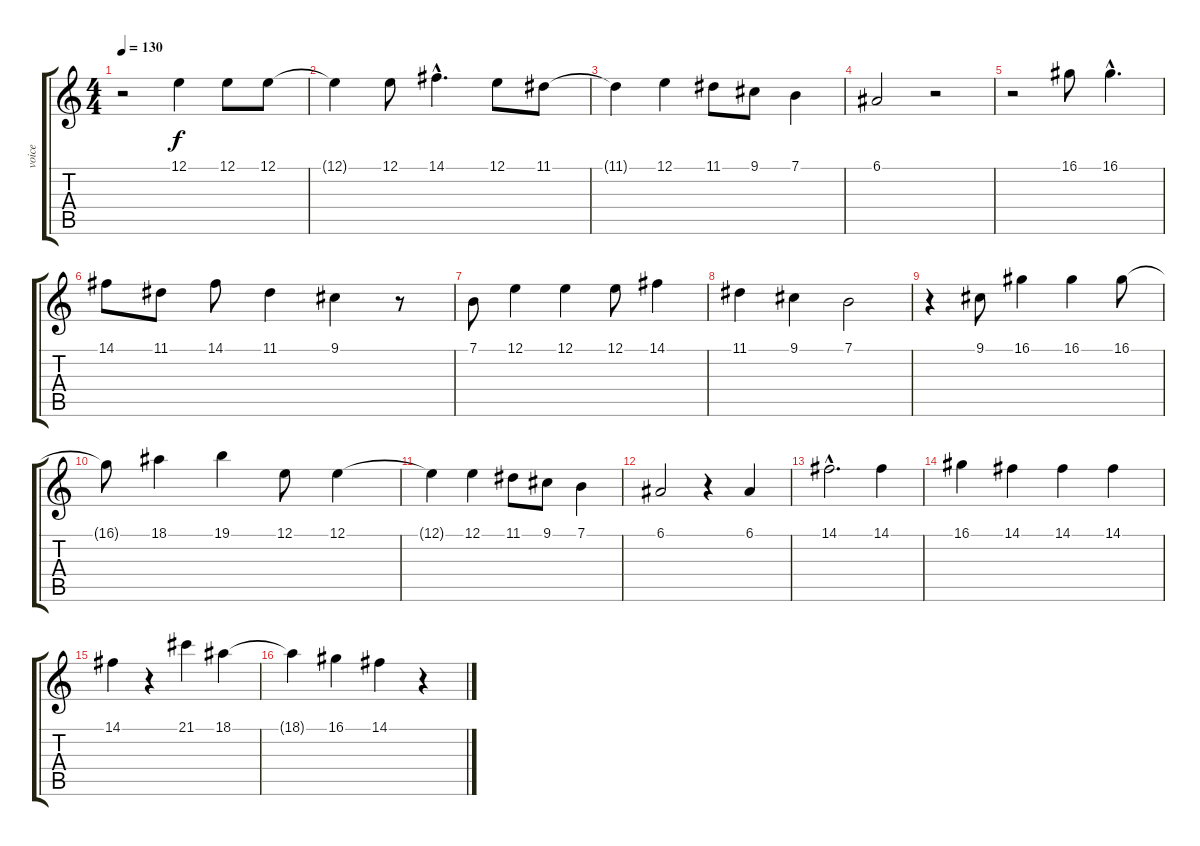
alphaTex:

\track ("voice" "voice") {instrument piccolo}
\staff {score tabs}
\tuning (E4 B3 G3 D3 A2 E2) {hide}
\ts (4 4)
\tempo 130
\clef g2
\ks c
r.2{dy f} 12.1.4 12.1.8 12.1.8 |
12.1{t}.4 12.1.8 14.1{hac}.4{d} 12.1.8 11.1.8 |
11.1{t}.4 12.1.4 11.1.8 9.1.8 7.1.4 |
6.1.2 r.2 |
r.2 16.1.8 16.1{hac}.4{d} |
14.1.8 11.1.8 14.1.8 11.1.4 9.1.4 r.8 |
7.1.8 12.1.4 12.1.4 12.1.8 14.1.4 |
11.1.4 9.1.4 7.1.2 |
r.4 9.1.8 16.1.4 16.1.4 16.1.8 |
16.1{t}.8 18.1.4 19.1.4 12.1.8 12.1.4 |
12.1{t}.4 12.1.4 11.1.8 9.1.8 7.1.4 |
6.1.2 r.4 6.1.4 |
14.1{hac}.2{d} 14.1.4 |
16.1.4 14.1.4 14.1.4 14.1.4 |
14.1.4 r.4 21.1.4 18.1.4 |
18.1{t}.4 16.1.4 14.1.4 r.4
